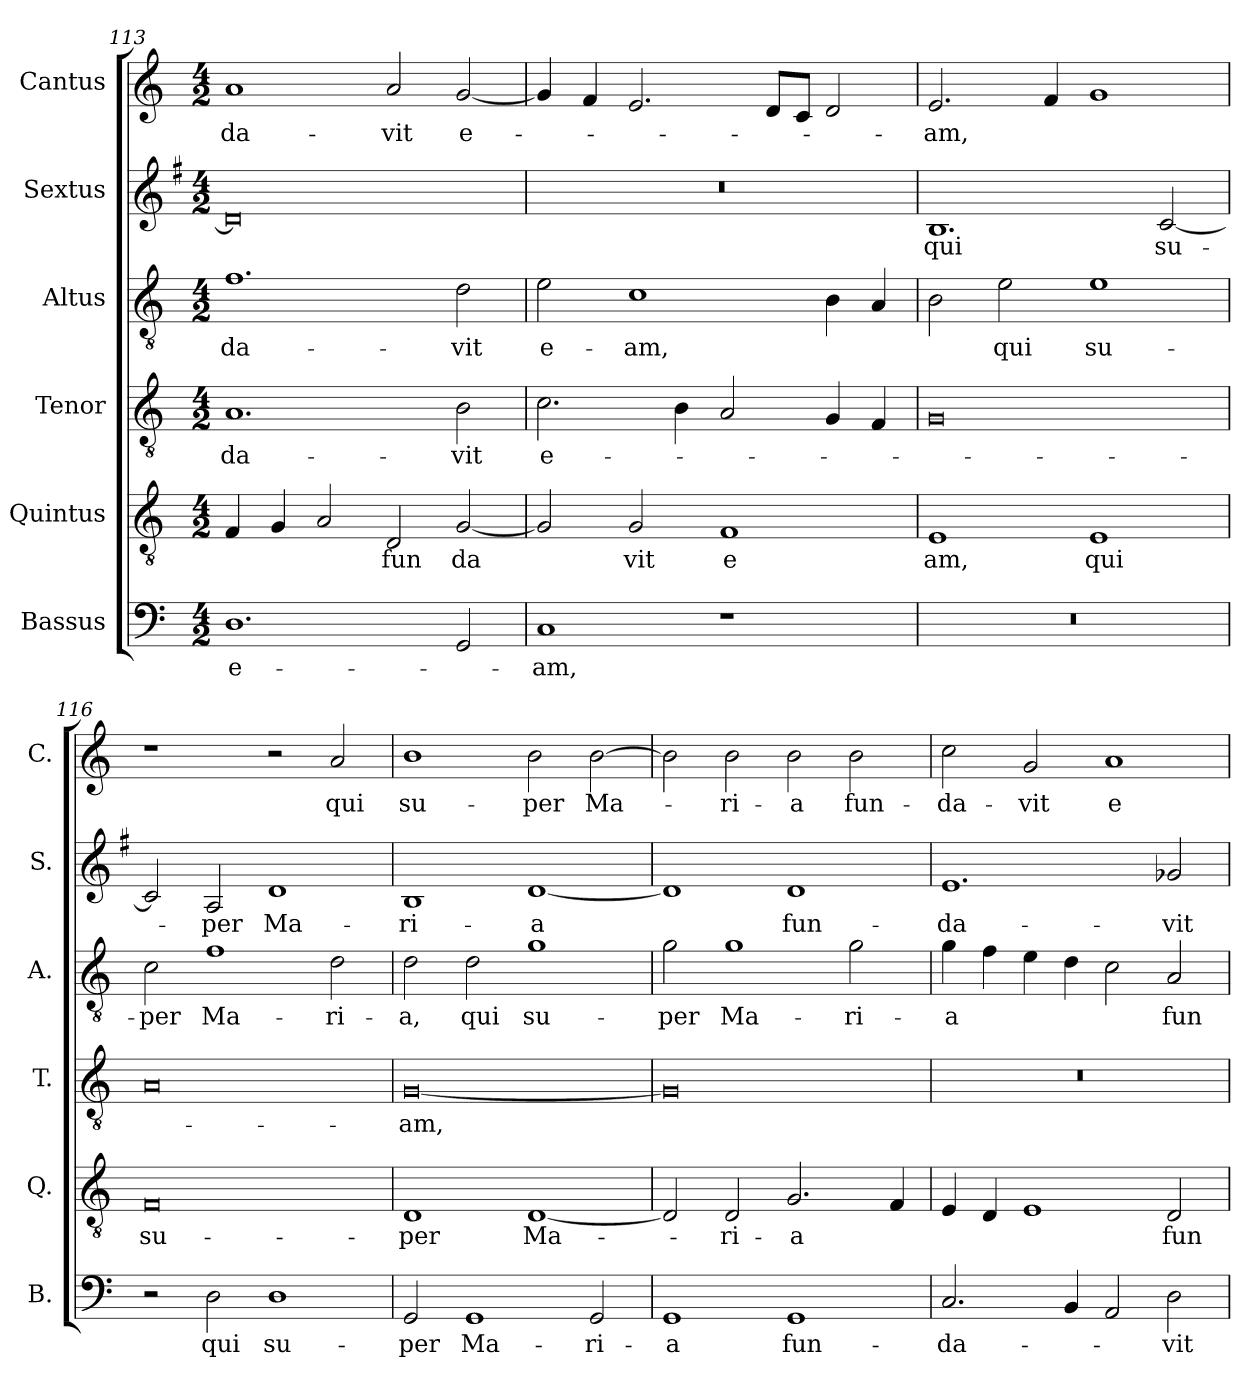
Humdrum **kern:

**kern	**text	**kern	**text	**kern	**text	**kern	**text	**kern	**text	**kern	**text
*part6	*part6	*part5	*part5	*part4	*part4	*part3	*part3	*part2	*part2	*part1	*part1
*staff6	*staff6	*staff5	*staff5	*staff4	*staff4	*staff3	*staff3	*staff2	*staff2	*staff1	*staff1
*I"Bassus	*	*I"Quintus	*	*I"Tenor	*	*I"Altus	*	*I"Sextus	*	*I"Cantus	*
*I'B.	*	*I'Q.	*	*I'T.	*	*I'A.	*	*I'S.	*	*I'C.	*
*clefF4	*	*clefGv2	*	*clefGv2	*	*clefGv2	*	*clefG2	*	*clefG2	*
*k[]	*	*k[]	*	*k[]	*	*k[]	*	*k[f#]	*	*k[]	*
*M4/2	*	*M4/2	*	*M4/2	*	*M4/2	*	*M4/2	*	*M4/2	*
=113	=113	=113	=113	=113	=113	=113	=113	=113	=113	=113	=113
!	!LO:LY:b	!	!	!	!LO:LY:b	!	!LO:LY:b	!	!	!	!LO:LY:b
1.D	e-	4F/	.	1.A	-da-	1.f	-da-	0d]	.	1a	-da-
.	.	4G/	.	.	.	.	.	.	.	.	.
.	.	2A/	.	.	.	.	.	.	.	.	.
!	!	!	!LO:LY:b	!	!	!	!	!	!	!	!LO:LY:b
.	.	2D/	fun	.	.	.	.	.	.	2a/	-vit
!	!	!	!LO:LY:b	!	!LO:LY:b	!	!LO:LY:b	!	!	!	!LO:LY:b
2GG/	.	[2G/	da	2B\	-vit	2d\	-vit	.	.	[2g/	e-
=114	=114	=114	=114	=114	=114	=114	=114	=114	=114	=114	=114
!	!LO:LY:b	!	!	!	!LO:LY:b	!	!LO:LY:b	!	!	!	!
1C	-am,	2G/]	.	2.c\	e-	2e\	e-	0r	.	4g/]	.
.	.	.	.	.	.	.	.	.	.	4f/	.
!	!	!	!LO:LY:b	!	!	!	!LO:LY:b	!	!	!	!
.	.	2G/	vit	.	.	1c	-am,	.	.	2.e/	.
.	.	.	.	4B\	.	.	.	.	.	.	.
!	!	!	!LO:LY:b	!	!	!	!	!	!	!	!
1r	.	1F	e	2A/	.	.	.	.	.	.	.
.	.	.	.	.	.	.	.	.	.	8d/L	.
.	.	.	.	.	.	.	.	.	.	8c/J	.
.	.	.	.	4G/	.	4B\	.	.	.	2d/	.
.	.	.	.	4F/	.	4A/	.	.	.	.	.
=115	=115	=115	=115	=115	=115	=115	=115	=115	=115	=115	=115
!	!	!	!LO:LY:b	!	!	!	!	!	!LO:LY:b	!	!LO:LY:b
0r	.	1E	am,	0G	.	2B\	.	1.B	qui	2.e/	-am,
!	!	!	!	!	!	!	!LO:LY:b	!	!	!	!
.	.	.	.	.	.	2e\	qui	.	.	.	.
.	.	.	.	.	.	.	.	.	.	4f/	.
!	!	!	!LO:LY:b	!	!	!	!LO:LY:b	!	!	!	!
.	.	1E	qui	.	.	1e	su-	.	.	1g	.
!	!	!	!	!	!	!	!	!	!LO:LY:b	!	!
.	.	.	.	.	.	.	.	[2c/	su-	.	.
!!LO:LB:g=z
=116	=116	=116	=116	=116	=116	=116	=116	=116	=116	=116	=116
!	!	!	!LO:LY:b	!	!	!	!LO:LY:b	!	!	!	!
2r	.	0F	su-	0A	.	2c\	-per	2c/]	.	1r	.
!	!LO:LY:b	!	!	!	!	!	!LO:LY:b	!	!LO:LY:b	!	!
2D\	qui	.	.	.	.	1f	Ma-	2A/	-per	.	.
!	!LO:LY:b	!	!	!	!	!	!	!	!LO:LY:b	!	!
1D	su-	.	.	.	.	.	.	1d	Ma-	2r	.
!	!	!	!	!	!	!	!LO:LY:b	!	!	!	!LO:LY:b
.	.	.	.	.	.	2d\	-ri-	.	.	2a/	qui
=117	=117	=117	=117	=117	=117	=117	=117	=117	=117	=117	=117
!	!LO:LY:b	!	!LO:LY:b	!	!LO:LY:b	!	!LO:LY:b	!	!LO:LY:b	!	!LO:LY:b
2GG/	-per	1D	-per	[0G	-am,	2d\	-a,	1B	-ri-	1b	su-
!	!LO:LY:b	!	!	!	!	!	!LO:LY:b	!	!	!	!
1GG	Ma-	.	.	.	.	2d\	qui	.	.	.	.
!	!	!	!LO:LY:b	!	!	!	!LO:LY:b	!	!LO:LY:b	!	!LO:LY:b
.	.	[1D	Ma-	.	.	1g	su-	[1d	-a	2b\	-per
!	!LO:LY:b	!	!	!	!	!	!	!	!	!	!LO:LY:b
2GG/	-ri-	.	.	.	.	.	.	.	.	[2b\	Ma-
=118	=118	=118	=118	=118	=118	=118	=118	=118	=118	=118	=118
!	!LO:LY:b	!	!	!	!	!	!LO:LY:b	!	!	!	!
1GG	-a	2D/]	.	0G]	.	2g\	-per	1d]	.	2b\]	.
!	!	!	!LO:LY:b	!	!	!	!LO:LY:b	!	!	!	!LO:LY:b
.	.	2D/	-ri-	.	.	1g	Ma-	.	.	2b\	-ri-
!	!LO:LY:b	!	!LO:LY:b	!	!	!	!	!	!LO:LY:b	!	!LO:LY:b
1GG	fun-	2.G/	-a	.	.	.	.	1d	fun-	2b\	-a
!	!	!	!	!	!	!	!LO:LY:b	!	!	!	!LO:LY:b
.	.	.	.	.	.	2g\	-ri-	.	.	2b\	fun-
.	.	4F/	.	.	.	.	.	.	.	.	.
=119	=119	=119	=119	=119	=119	=119	=119	=119	=119	=119	=119
!	!LO:LY:b	!	!	!	!	!	!LO:LY:b	!	!LO:LY:b	!	!LO:LY:b
2.C/	-da-	4E/	.	0r	.	4g\	-a	1.e	-da-	2cc\	-da-
.	.	4D/	.	.	.	4f\	.	.	.	.	.
!	!	!	!	!	!	!	!	!	!	!	!LO:LY:b
.	.	1E	.	.	.	4e\	.	.	.	2g/	-vit
4BB/	.	.	.	.	.	4d\	.	.	.	.	.
!	!	!	!	!	!	!	!	!	!	!	!LO:LY:b
2AA/	.	.	.	.	.	2c\	.	.	.	1a	e-
!	!LO:LY:b	!	!LO:LY:b	!	!	!	!LO:LY:b	!	!LO:LY:b	!	!
2D\	-vit	2D/	fun-	.	.	2A/	fun-	2g-X/	-vit	.	.
=	=	=	=	=	=	=	=	=	=	=	=
*-	*-	*-	*-	*-	*-	*-	*-	*-	*-	*-	*-
